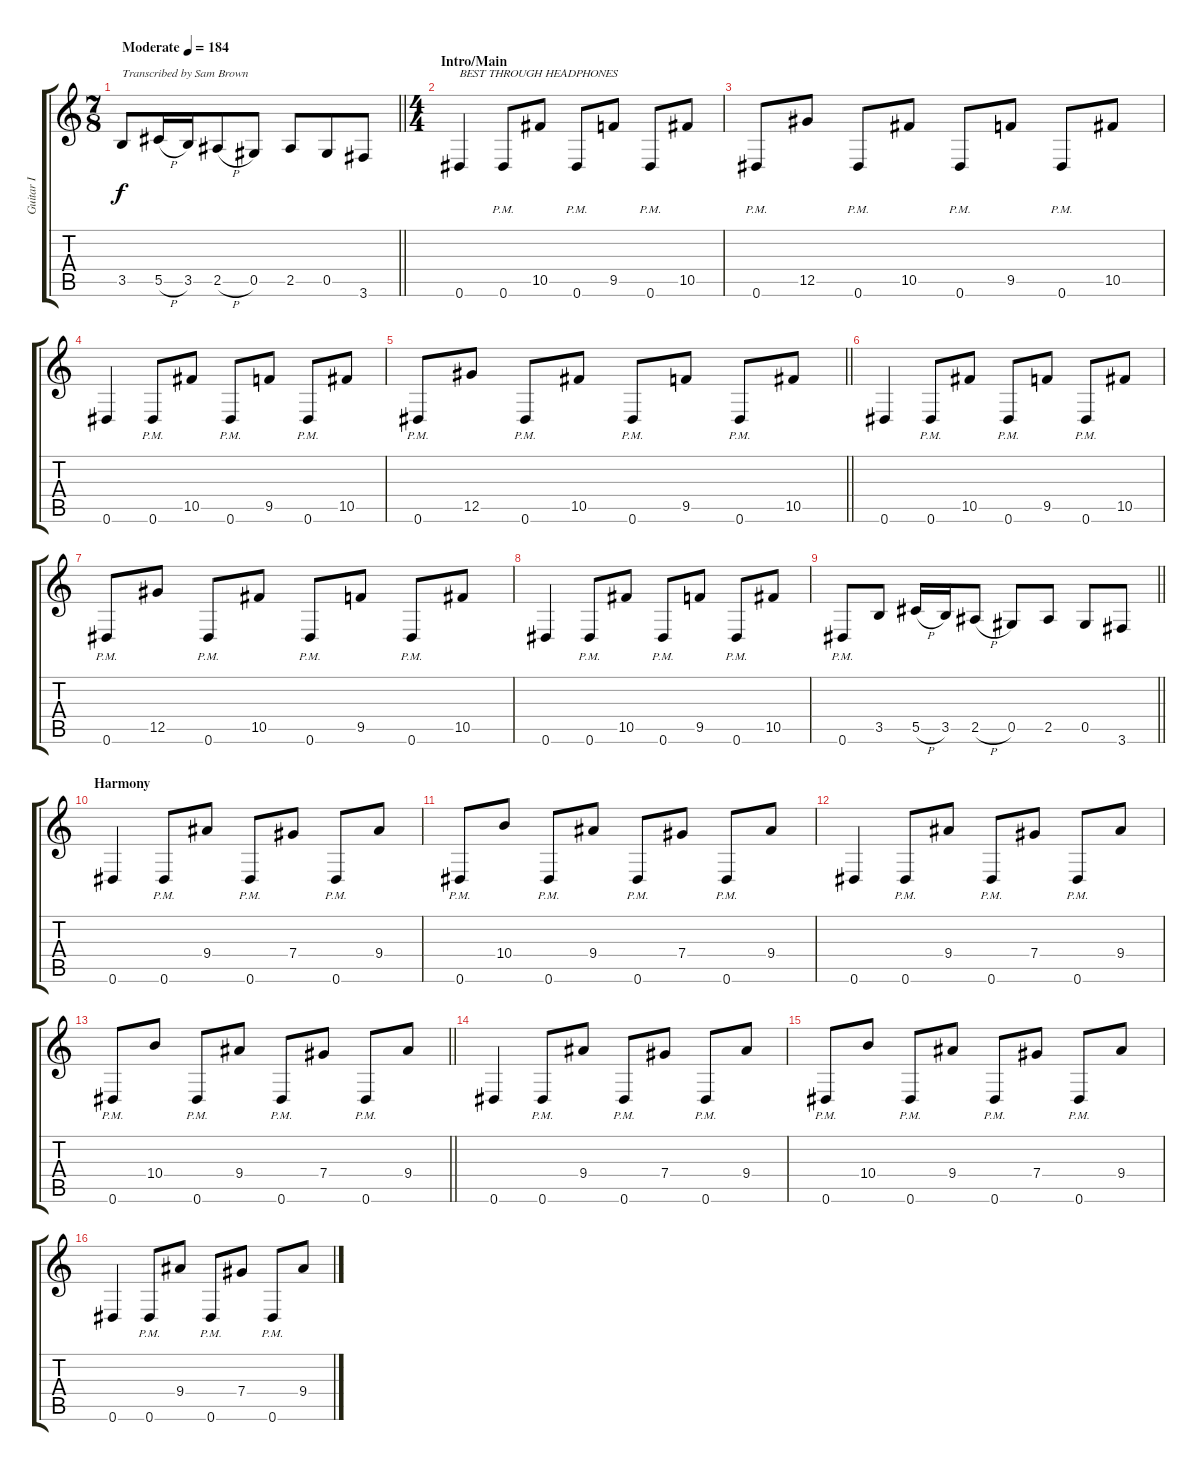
\track ("Guitar I" "Guitar I") {instrument distortionguitar}
\staff {score tabs}
\tuning (Eb4 Bb3 Gb3 Db3 Ab2 Eb2) {hide}
\ts (7 8)
\tempo (184 "Moderate")
\clef g2
\barLineRight lightlight
\ks c
3.5.8{txt "Transcribed by Sam Brown" dy f instrument distortionguitar} 5.5{h}.16 3.5.16 2.5{h}.8 0.5.8 2.5.8 0.5.8 3.6.8 |
\ts (4 4)
\section ("" "Intro/Main")
0.6.4{txt "BEST THROUGH HEADPHONES"} 0.6{pm}.8 10.5.8 0.6{pm}.8 9.5.8 0.6{pm}.8 10.5.8 |
0.6{pm}.8 12.5.8 0.6{pm}.8 10.5.8 0.6{pm}.8 9.5.8 0.6{pm}.8 10.5.8 |
0.6.4 0.6{pm}.8 10.5.8 0.6{pm}.8 9.5.8 0.6{pm}.8 10.5.8 |
\barLineRight lightlight
0.6{pm}.8 12.5.8 0.6{pm}.8 10.5.8 0.6{pm}.8 9.5.8 0.6{pm}.8 10.5.8 |
\section ("" "")
0.6.4 0.6{pm}.8 10.5.8 0.6{pm}.8 9.5.8 0.6{pm}.8 10.5.8 |
0.6{pm}.8 12.5.8 0.6{pm}.8 10.5.8 0.6{pm}.8 9.5.8 0.6{pm}.8 10.5.8 |
0.6.4 0.6{pm}.8 10.5.8 0.6{pm}.8 9.5.8 0.6{pm}.8 10.5.8 |
\barLineRight lightlight
0.6{pm}.8 3.5.8 5.5{h}.16 3.5.16 2.5{h}.8 0.5.8 2.5.8 0.5.8 3.6.8 |
\section ("" "Harmony")
0.6.4 0.6{pm}.8 9.4.8 0.6{pm}.8 7.4.8 0.6{pm}.8 9.4.8 |
0.6{pm}.8 10.4.8 0.6{pm}.8 9.4.8 0.6{pm}.8 7.4.8 0.6{pm}.8 9.4.8 |
0.6.4 0.6{pm}.8 9.4.8 0.6{pm}.8 7.4.8 0.6{pm}.8 9.4.8 |
\barLineRight lightlight
0.6{pm}.8 10.4.8 0.6{pm}.8 9.4.8 0.6{pm}.8 7.4.8 0.6{pm}.8 9.4.8 |
\section ("" "")
0.6.4 0.6{pm}.8 9.4.8 0.6{pm}.8 7.4.8 0.6{pm}.8 9.4.8 |
0.6{pm}.8 10.4.8 0.6{pm}.8 9.4.8 0.6{pm}.8 7.4.8 0.6{pm}.8 9.4.8 |
0.6.4 0.6{pm}.8 9.4.8 0.6{pm}.8 7.4.8 0.6{pm}.8 9.4.8
